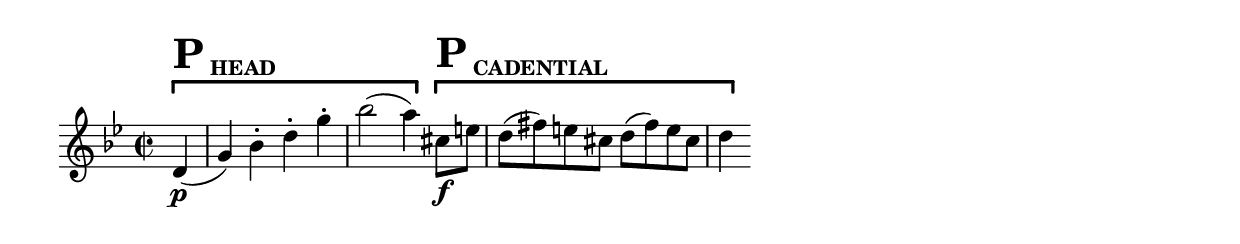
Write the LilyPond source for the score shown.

\version "2.18.2"

\header {
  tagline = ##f
}


setAnalysisBracket = #(define-music-function
   (parser location)
   ()
   #{
      \override HorizontalBracket.direction = #UP
      \override HorizontalBracket.color = #black
      \override HorizontalBracket.thickness = #3.0
      \override HorizontalBracket.bracket-flare = #'(0.0 . 0.0)
      \override HorizontalBracket.padding = #1.0
   #})


\layout {
  \context {
    \Score
    \remove "Bar_number_engraver"
  }
  \context {
    \Voice
    \consists "Horizontal_bracket_engraver"
  }
}

global = {
 \key g \minor
 \time 2/2
}

excerptA = \relative d' {
 \global
 \partial 4
 \setAnalysisBracket 
 \override HorizontalBracket #'Y-offset = #6.2
 d \p \startGroup ^\markup \bold { {\fontsize #5.0 P}\sub{\fontsize #2.0 HEAD} } (g) bes-. d-. g-.
 bes2 (a4) \stopGroup 
   cis,8 ^\markup \bold { {\fontsize #5.0 P}\sub{\fontsize #2.0 CADENTIAL} } \f \startGroup e
 \repeat unfold 2 { d (fis) e cis }
 d4 \stopGroup
}


\book {
  \paper {
    % #(set-paper-size "page size name" )
    indent = #0
    ragged-last = ##t
    print-page-number = ##f
  }
  \score {
    \new Staff
    \with {
      %\remove Time_signature_engraver
    }
    \excerptA
    \layout {}
    \midi {
      \tempo 2 = 120
    }
  }
}

excerptB = \relative d' {
 \global
 \partial 4
 \setAnalysisBracket 
 d \p (g) bes-. d-. g-.
 bes2 (a4) 
}


\book {
  \paper {
    % #(set-paper-size "page size name" )
    indent = #0
    ragged-last = ##t
    print-page-number = ##f
  }
  \score {
    \new Staff
    \with {
      %\remove Time_signature_engraver
    }
    \excerptB
    \layout {}
    \midi {
      \tempo 2 = 120
    }
  }
}